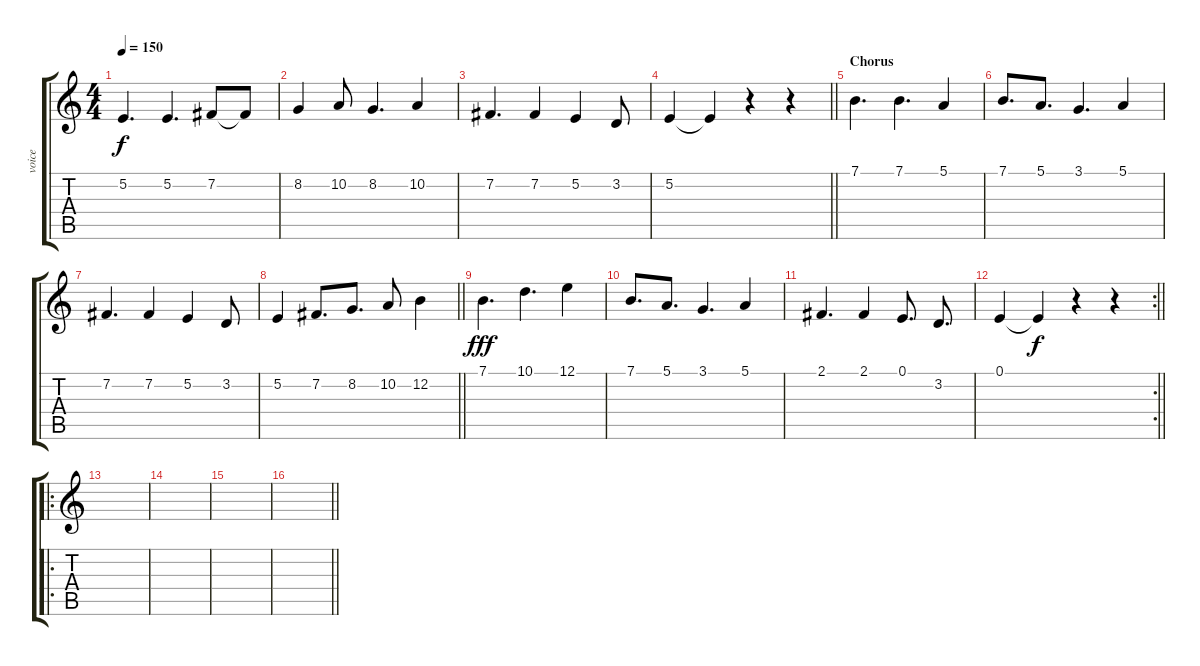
\track ("voice" "voice") {instrument flute}
\staff {score tabs}
\tuning (E4 B3 G3 D3 A2 E2) {hide}
\ts (4 4)
\tempo 150
\clef g2
\ks c
5.2.4{d dy f} 5.2.4{d} 7.2.8 7.2{t}.8 |
8.2.4 10.2.8 8.2.4{d} 10.2.4 |
7.2.4{d} 7.2.4 5.2.4 3.2.8 |
\barLineRight lightlight
5.2.4 5.2{t}.4 r.4 r.4 |
\section ("" "Chorus")
7.1.4{d} 7.1.4{d} 5.1.4 |
7.1.8{d} 5.1.8{d} 3.1.4{d} 5.1.4 |
7.2.4{d} 7.2.4 5.2.4 3.2.8 |
\barLineRight lightlight
5.2.4 7.2.8{d} 8.2.8{d} 10.2.8 12.2.4 |
7.1.4{d dy fff} 10.1.4{d} 12.1.4 |
7.1.8{d} 5.1.8{d} 3.1.4{d} 5.1.4 |
2.1.4{d} 2.1.4 0.1.8{d} 3.2.8{d} |
\rc 2
\barLineRight lightlight
0.1.4 0.1{t}.4{dy f} r.4 r.4 |
\ro
|
|
|
\barLineRight lightlight
